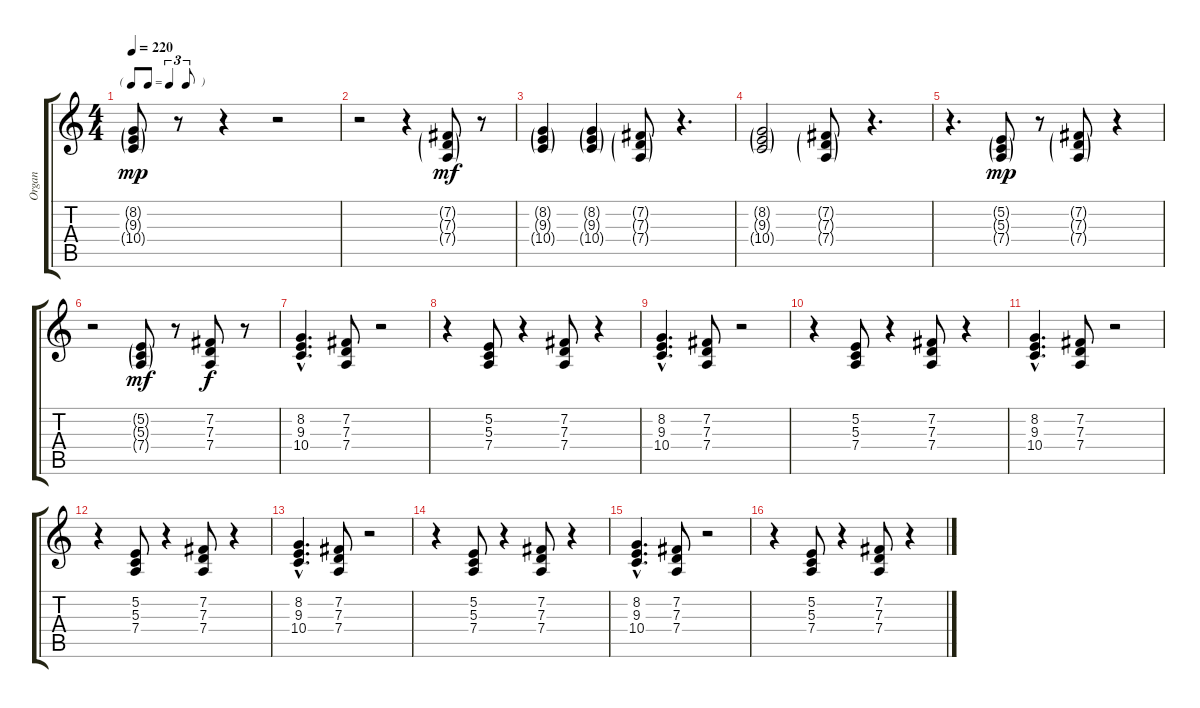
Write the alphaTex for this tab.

\track ("Organ" "Organ") {instrument rockorgan}
\staff {score tabs}
\tuning (E4 B3 G3 D3 A2 E2) {hide}
\ts (4 4)
\tf triplet8th
\tempo 220
\clef g2
\ks c
(8.2{g} 9.3{g} 10.4{g}).8{dy mp} r.8 r.4 r.2 |
r.2 r.4 (7.2{g} 7.3{g} 7.4{g}).8{dy mf} r.8 |
(8.2{g} 9.3{g} 10.4{g}).4 (8.2{g} 9.3{g} 10.4{g}).4 (7.2{g} 7.3{g} 7.4{g}).8 r.4{d} |
(8.2{g} 9.3{g} 10.4{g}).2 (7.2{g} 7.3{g} 7.4{g}).8 r.4{d} |
r.4{d} (5.2{g} 5.3{g} 7.4{g}).8{dy mp} r.8 (7.2{g} 7.3{g} 7.4{g}).8 r.4 |
r.2 (5.2{g} 5.3{g} 7.4{g}).8{dy mf} r.8 (7.2 7.3 7.4).8{dy f} r.8 |
(8.2{hac} 9.3{hac} 10.4{hac}).4{d} (7.2 7.3 7.4).8 r.2 |
r.4 (5.2 5.3 7.4).8 r.4 (7.2 7.3 7.4).8 r.4 |
(8.2{hac} 9.3{hac} 10.4{hac}).4{d} (7.2 7.3 7.4).8 r.2 |
r.4 (5.2 5.3 7.4).8 r.4 (7.2 7.3 7.4).8 r.4 |
(8.2{hac} 9.3{hac} 10.4{hac}).4{d} (7.2 7.3 7.4).8 r.2 |
r.4 (5.2 5.3 7.4).8 r.4 (7.2 7.3 7.4).8 r.4 |
(8.2{hac} 9.3{hac} 10.4{hac}).4{d} (7.2 7.3 7.4).8 r.2 |
r.4 (5.2 5.3 7.4).8 r.4 (7.2 7.3 7.4).8 r.4 |
(8.2{hac} 9.3{hac} 10.4{hac}).4{d} (7.2 7.3 7.4).8 r.2 |
r.4 (5.2 5.3 7.4).8 r.4 (7.2 7.3 7.4).8 r.4
